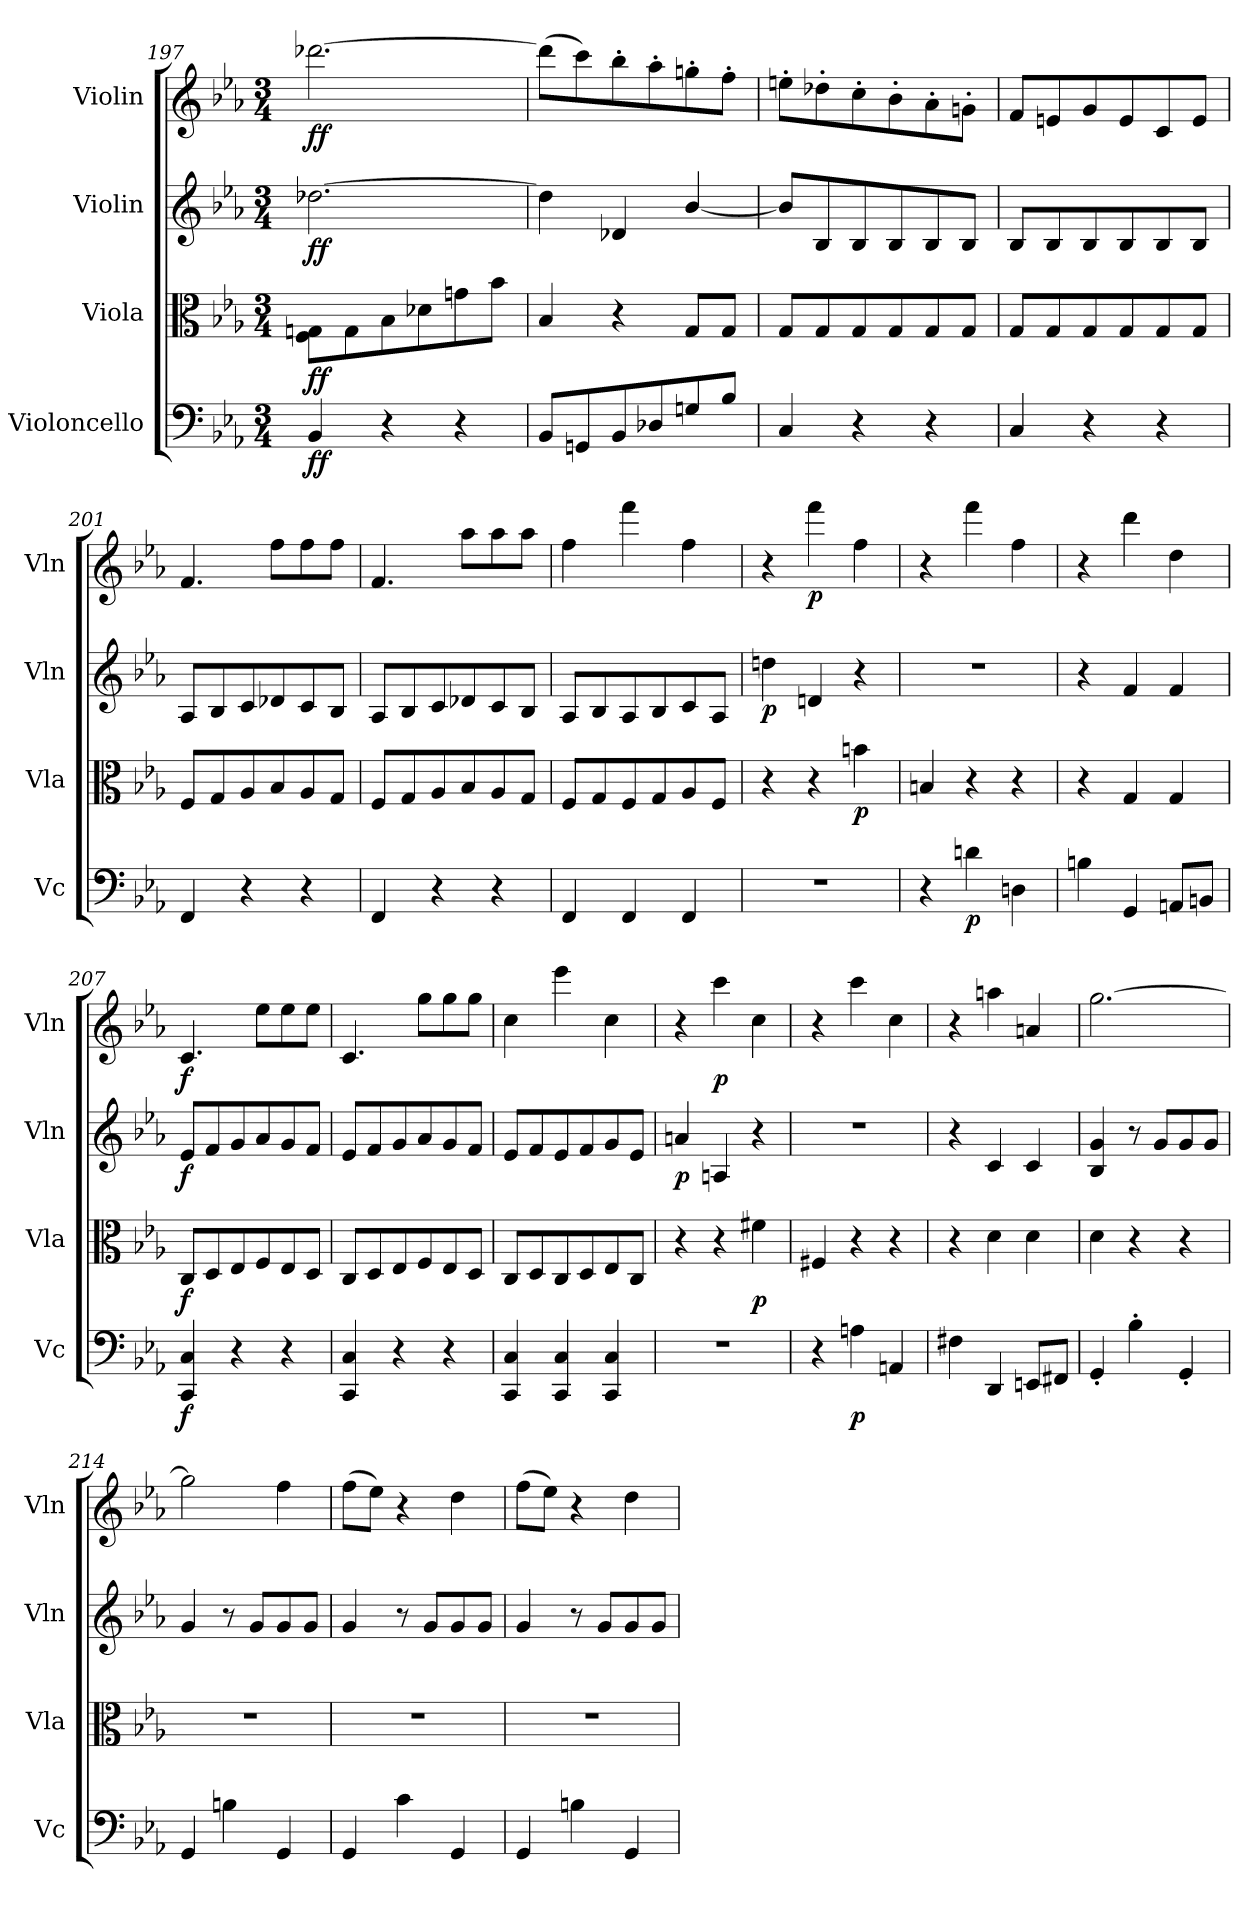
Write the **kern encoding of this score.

**kern	**dynam	**kern	**dynam	**kern	**dynam	**kern	**dynam
*part4	*part4	*part3	*part3	*part2	*part2	*part1	*part1
*staff4	*staff4	*staff3	*staff3	*staff2	*staff2	*staff1	*staff1
*I"Violoncello	*	*I"Viola	*	*I"Violin	*	*I"Violin	*
*I'Vc	*	*I'Vla	*	*I'Vln	*	*I'Vln	*
*clefF4	*	*clefC3	*	*clefG2	*	*clefG2	*
*k[b-e-a-]	*	*k[b-e-a-]	*	*k[b-e-a-]	*	*k[b-e-a-]	*
*M3/4	*	*M3/4	*	*M3/4	*	*M3/4	*
=197	=197	=197	=197	=197	=197	=197	=197
4BB-/	ff	8F\ 8Gn\L	ff	[2.dd-X\	ff	[2.ddd-X\	ff
.	.	8G\	.	.	.	.	.
4r	.	8B-\	.	.	.	.	.
.	.	8d-X\	.	.	.	.	.
4r	.	8gn\	.	.	.	.	.
.	.	8b-\J	.	.	.	.	.
=198	=198	=198	=198	=198	=198	=198	=198
8BB-/L	.	4B-/	.	4dd-\]	.	(8ddd-\L]	.
8GGn/	.	.	.	.	.	8ccc\)	.
8BB-/	.	4r	.	4d-X/	.	8bb-'\	.
8D-X/	.	.	.	.	.	8aa-'\	.
8Gn/	.	8G/L	.	[4b-/	.	8ggn'\	.
8B-/J	.	8G/J	.	.	.	8ff'\J	.
=199	=199	=199	=199	=199	=199	=199	=199
4C/	.	8G/L	.	8b-/L]	.	8een'\L	.
.	.	8G/	.	8B-/	.	8dd-X'\	.
4r	.	8G/	.	8B-/	.	8cc'\	.
.	.	8G/	.	8B-/	.	8b-'\	.
4r	.	8G/	.	8B-/	.	8a-'\	.
.	.	8G/J	.	8B-/J	.	8gn'\J	.
=200	=200	=200	=200	=200	=200	=200	=200
4C/	.	8G/L	.	8B-/L	.	8f/L	.
.	.	8G/	.	8B-/	.	8en/	.
4r	.	8G/	.	8B-/	.	8g/	.
.	.	8G/	.	8B-/	.	8e/	.
4r	.	8G/	.	8B-/	.	8c/	.
.	.	8G/J	.	8B-/J	.	8e/J	.
=201	=201	=201	=201	=201	=201	=201	=201
4FF/	.	8F/L	.	8A-/L	.	4.f/	.
.	.	8G/	.	8B-/	.	.	.
4r	.	8A-/	.	8c/	.	.	.
.	.	8B-/	.	8d-X/	.	8ff\L	.
4r	.	8A-/	.	8c/	.	8ff\	.
.	.	8G/J	.	8B-/J	.	8ff\J	.
=202	=202	=202	=202	=202	=202	=202	=202
4FF/	.	8F/L	.	8A-/L	.	4.f/	.
.	.	8G/	.	8B-/	.	.	.
4r	.	8A-/	.	8c/	.	.	.
.	.	8B-/	.	8d-X/	.	8aa-\L	.
4r	.	8A-/	.	8c/	.	8aa-\	.
.	.	8G/J	.	8B-/J	.	8aa-\J	.
=203	=203	=203	=203	=203	=203	=203	=203
4FF/	.	8F/L	.	8A-/L	.	4ff\	.
.	.	8G/	.	8B-/	.	.	.
4FF/	.	8F/	.	8A-/	.	4fff\	.
.	.	8G/	.	8B-/	.	.	.
4FF/	.	8A-/	.	8c/	.	4ff\	.
.	.	8F/J	.	8A-/J	.	.	.
=204	=204	=204	=204	=204	=204	=204	=204
2.r	.	4r	.	4ddn\	p	4r	.
.	.	4r	.	4dn/	.	4fff\	p
.	.	4bn\	p	4r	.	4ff\	.
=205	=205	=205	=205	=205	=205	=205	=205
4r	.	4Bn/	.	2.r	.	4r	.
4dn\	p	4r	.	.	.	4fff\	.
4Dn\	.	4r	.	.	.	4ff\	.
=206	=206	=206	=206	=206	=206	=206	=206
4Bn\	.	4r	.	4r	.	4r	.
4GG/	.	4G/	.	4f/	.	4ddd\	.
8AAn/L	.	4G/	.	4f/	.	4dd\	.
8BBn/J	.	.	.	.	.	.	.
=207	=207	=207	=207	=207	=207	=207	=207
4CC/ 4C/	f	8C/L	f	8e-/L	f	4.c/	f
.	.	8D/	.	8f/	.	.	.
4r	.	8E-/	.	8g/	.	.	.
.	.	8F/	.	8a-/	.	8ee-\L	.
4r	.	8E-/	.	8g/	.	8ee-\	.
.	.	8D/J	.	8f/J	.	8ee-\J	.
=208	=208	=208	=208	=208	=208	=208	=208
4CC/ 4C/	.	8C/L	.	8e-/L	.	4.c/	.
.	.	8D/	.	8f/	.	.	.
4r	.	8E-/	.	8g/	.	.	.
.	.	8F/	.	8a-/	.	8gg\L	.
4r	.	8E-/	.	8g/	.	8gg\	.
.	.	8D/J	.	8f/J	.	8gg\J	.
=209	=209	=209	=209	=209	=209	=209	=209
4CC/ 4C/	.	8C/L	.	8e-/L	.	4cc\	.
.	.	8D/	.	8f/	.	.	.
4CC/ 4C/	.	8C/	.	8e-/	.	4eee-\	.
.	.	8D/	.	8f/	.	.	.
4CC/ 4C/	.	8E-/	.	8g/	.	4cc\	.
.	.	8C/J	.	8e-/J	.	.	.
=210	=210	=210	=210	=210	=210	=210	=210
2.r	.	4r	.	4an/	p	4r	.
.	.	4r	.	4An/	.	4ccc\	p
.	.	4f#X\	p	4r	.	4cc\	.
=211	=211	=211	=211	=211	=211	=211	=211
4r	.	4F#X/	.	2.r	.	4r	.
4An\	p	4r	.	.	.	4ccc\	.
4AAn/	.	4r	.	.	.	4cc\	.
=212	=212	=212	=212	=212	=212	=212	=212
4F#X\	.	4r	.	4r	.	4r	.
4DD/	.	4d\	.	4c/	.	4aan\	.
8EEn/L	.	4d\	.	4c/	.	4an/	.
8FF#X/J	.	.	.	.	.	.	.
=213	=213	=213	=213	=213	=213	=213	=213
4GG'/	.	4d\	.	4B-/ 4g/	.	[2.gg\	.
4B-'\	.	4r	.	8r	.	.	.
.	.	.	.	8g/L	.	.	.
4GG'/	.	4r	.	8g/	.	.	.
.	.	.	.	8g/J	.	.	.
=214	=214	=214	=214	=214	=214	=214	=214
4GG/	.	2.r	.	4g/	.	2gg\]	.
4Bn\	.	.	.	8r	.	.	.
.	.	.	.	8g/L	.	.	.
4GG/	.	.	.	8g/	.	4ff\	.
.	.	.	.	8g/J	.	.	.
=215	=215	=215	=215	=215	=215	=215	=215
4GG/	.	2.r	.	4g/	.	(8ff\L	.
.	.	.	.	.	.	8ee-\J)	.
4c\	.	.	.	8r	.	4r	.
.	.	.	.	8g/L	.	.	.
4GG/	.	.	.	8g/	.	4dd\	.
.	.	.	.	8g/J	.	.	.
=216	=216	=216	=216	=216	=216	=216	=216
4GG/	.	2.r	.	4g/	.	(8ff\L	.
.	.	.	.	.	.	8ee-\J)	.
4Bn\	.	.	.	8r	.	4r	.
.	.	.	.	8g/L	.	.	.
4GG/	.	.	.	8g/	.	4dd\	.
.	.	.	.	8g/J	.	.	.
=	=	=	=	=	=	=	=
*-	*-	*-	*-	*-	*-	*-	*-
